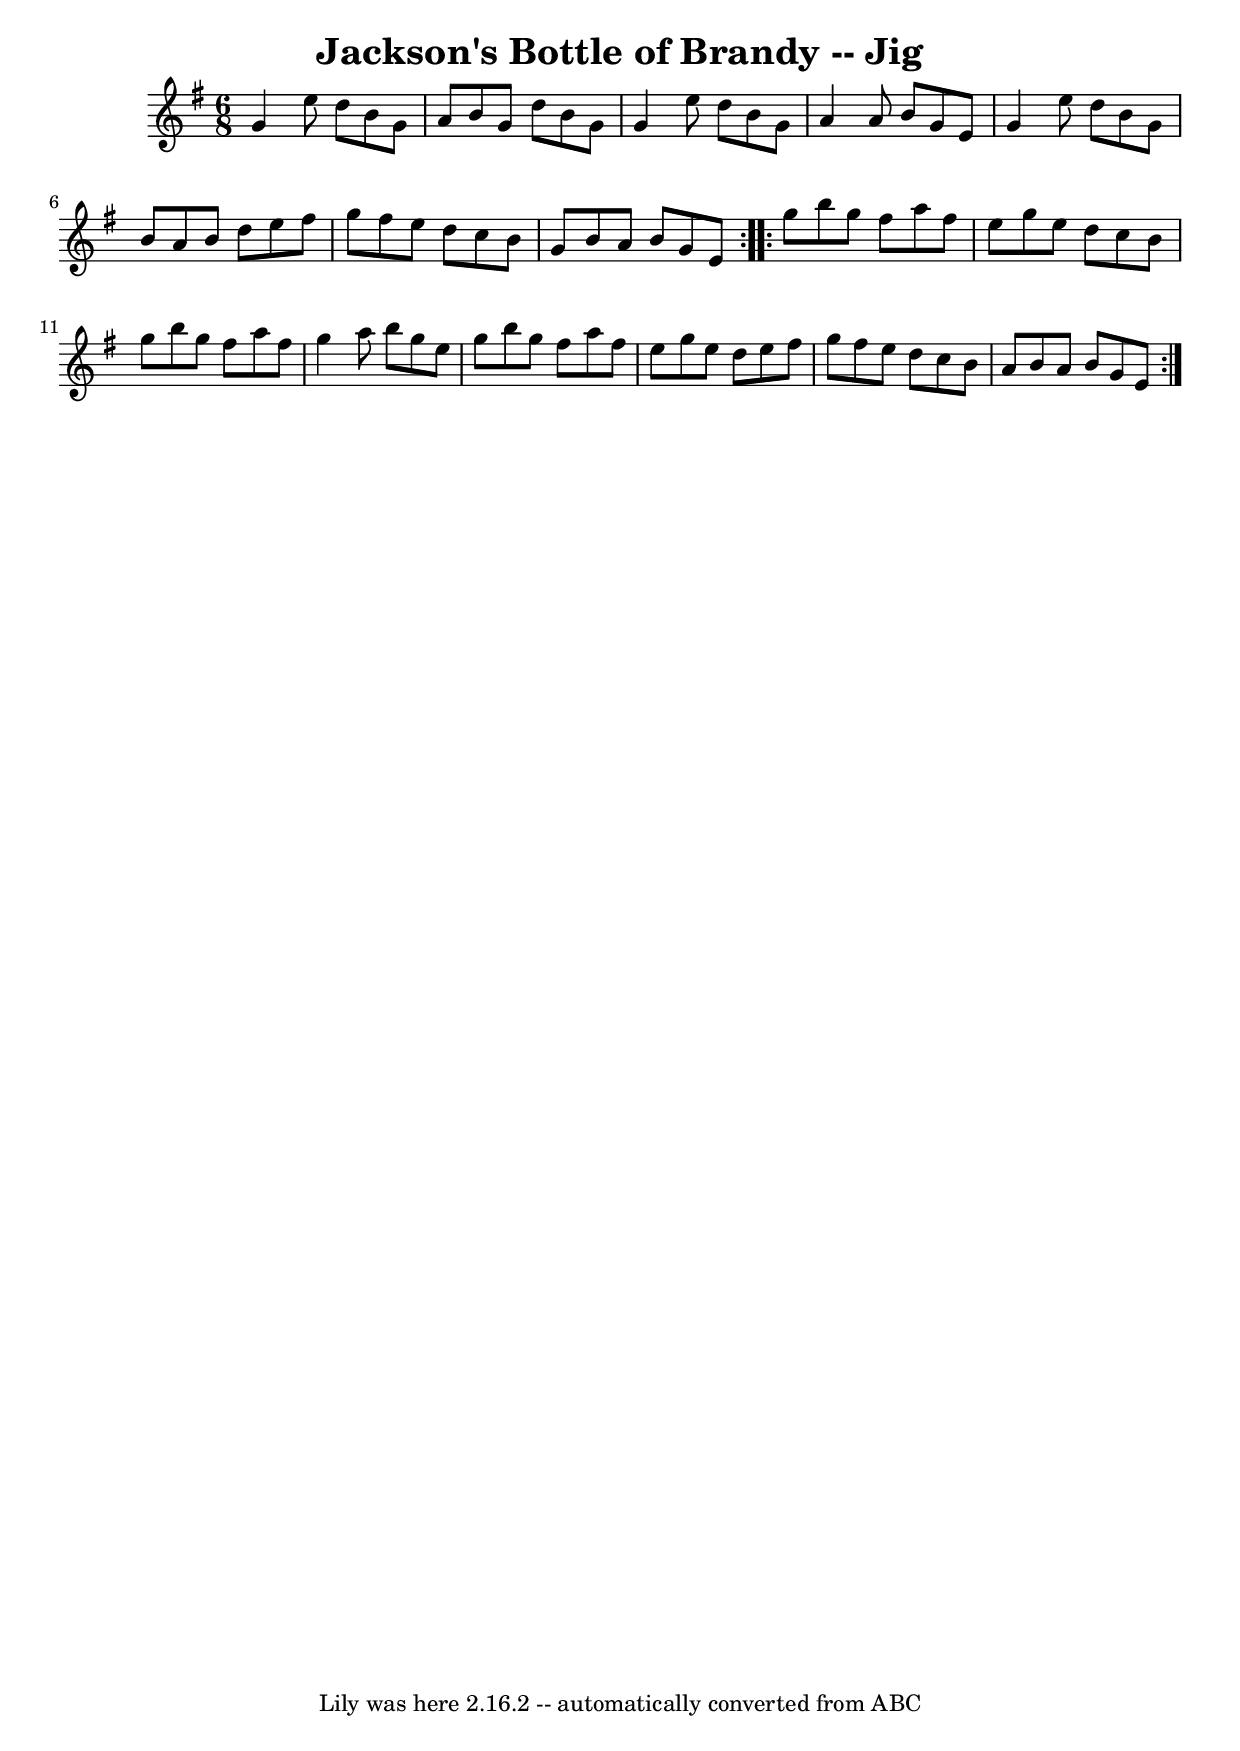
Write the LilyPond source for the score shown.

\version "2.16.2"
\include "Mammoth.ily"
\header {
  %% book = "Ryan's Mammoth Collection"
 crossRefNumber = "1"
 footnotes = "\\\\111 623"
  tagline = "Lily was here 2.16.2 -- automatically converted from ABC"
  title = "Jackson's Bottle of Brandy -- Jig"

}
voicedefault =  {



  \repeat volta 2 {

    \time 6/8 
    \key g \major g'4 e''8 d''8 b'8 g'8     |
 a'8 b'8 g'8 d''8 b'8 g'8     |
 g'4 e''8 d''8 b'8 g'8     |
 a'4 a'8 b'8 g'8 e'8    |
 g'4 e''8 d''8 b'8 g'8     |
 b'8 a'8 b'8 d''8 e''8 fs''8    |
 g''8 fs''8 e''8 d''8 c''8 b'8    |
 g'8    
 b'8 a'8 b'8 g'8 e'8    
  }     
  \repeat volta 2 {
 g''8 b''8 g''8 fs''8 a''8 fs''8     |
 e''8 g''8 e''8 d''8 c''8 b'8     |
 g''8 b''8 g''8 fs''8 a''8 fs''8     |
 g''4 a''8 b''8 g''8 e''8    |
 g''8 b''8 g''8 fs''8 a''8 fs''8     |
 e''8 g''8 e''8 d''8 e''8 fs''8     |
 g''8 fs''8 e''8 d''8 c''8 b'8     |
 a'8 b'8 a'8 b'8 g'8 e'8    
  }   

}

\score{
  <<

    \context Staff="default"
    {
      \voicedefault 
      
    }

  >>
  \layout {
    
  }
  \midi {
  }

}
